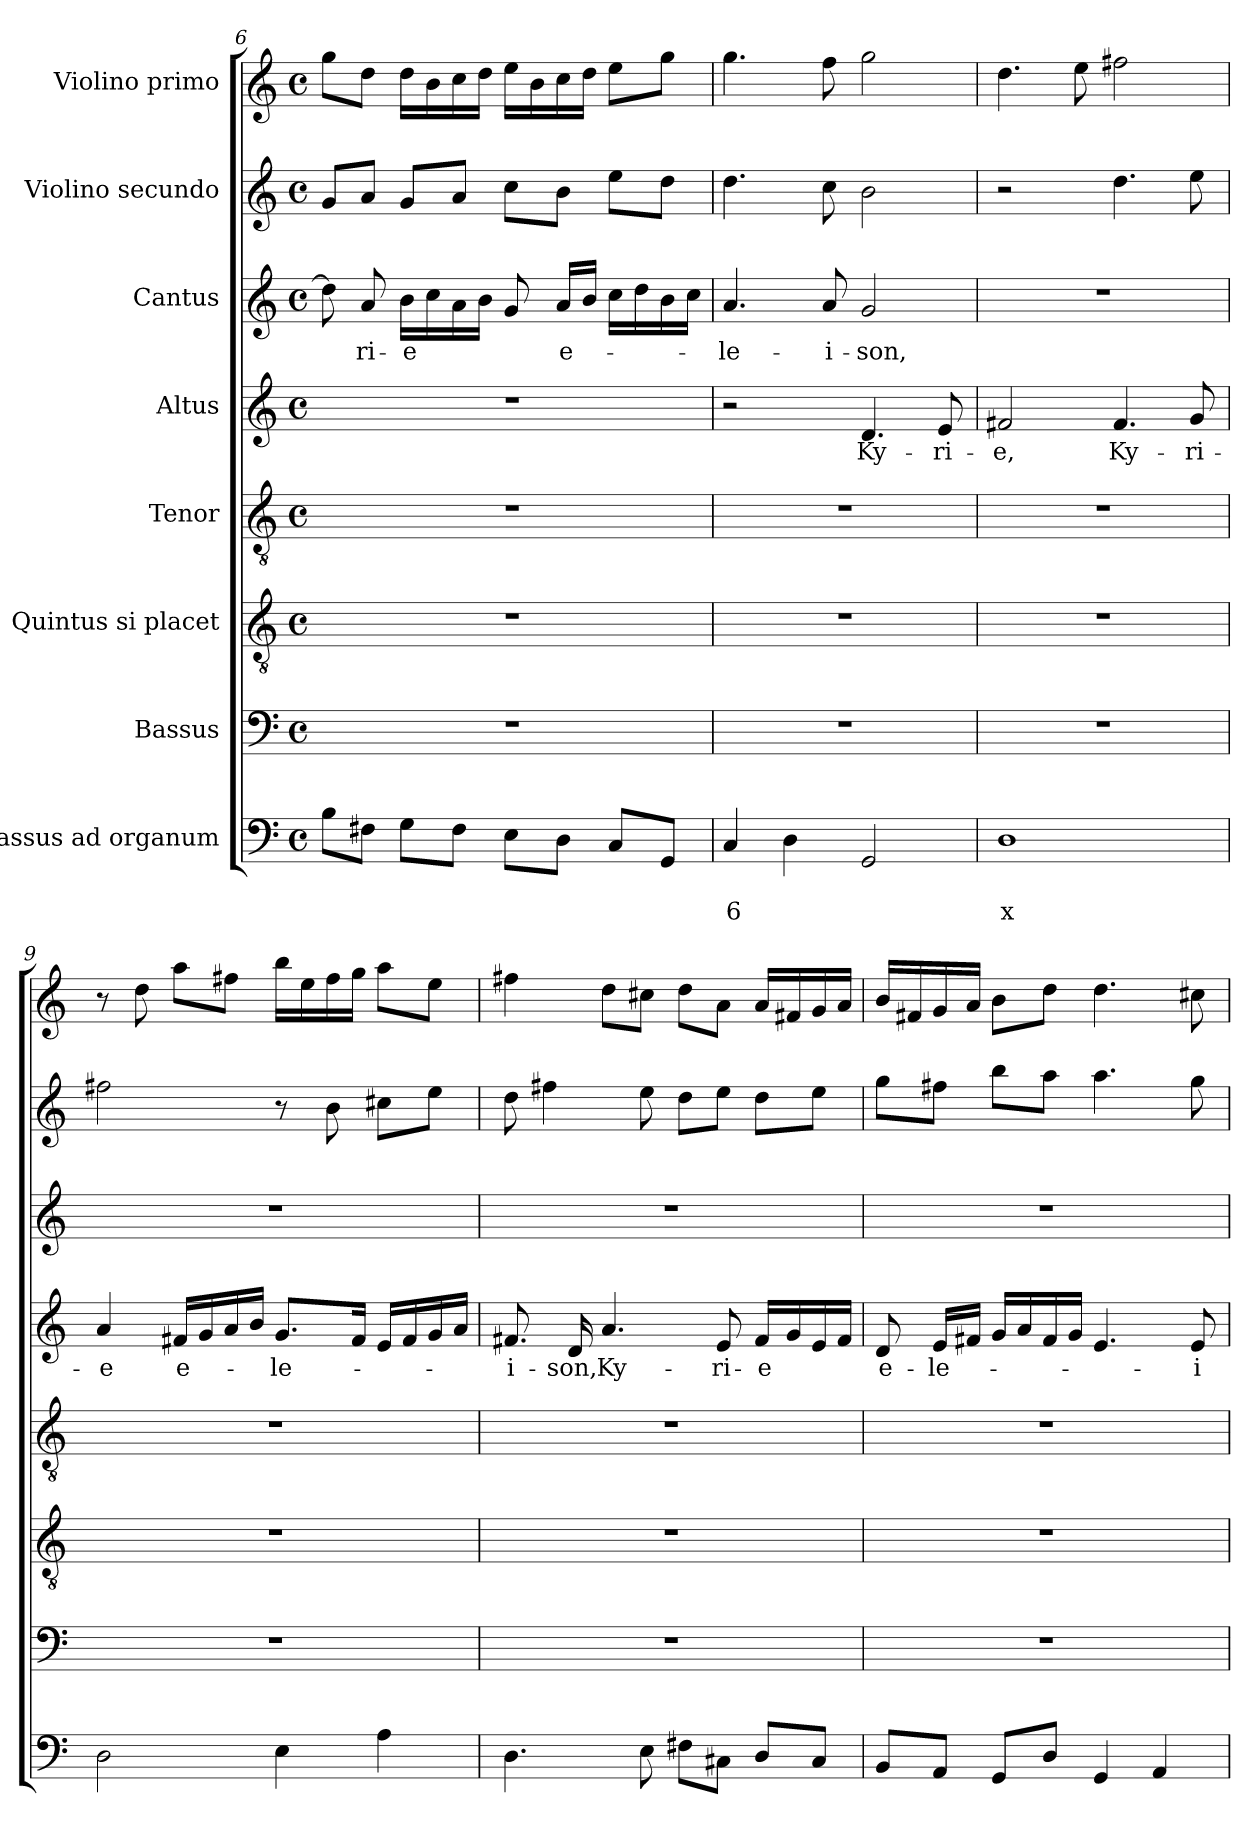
**kern	**text	**text	**kern	**kern	**kern	**kern	**text	**kern	**text	**kern	**kern
*part8	*part8	*part8	*part7	*part6	*part5	*part4	*part4	*part3	*part3	*part2	*part1
*staff8	*staff8	*staff8	*staff7	*staff6	*staff5	*staff4	*staff4	*staff3	*staff3	*staff2	*staff1
*I"Bassus ad organum	*	*	*I"Bassus	*I"Quintus si placet	*I"Tenor	*I"Altus	*	*I"Cantus	*	*I"Violino secundo	*I"Violino primo
!!LO:PB:g=z
*clefF4	*	*	*clefF4	*clefGv2	*clefGv2	*clefG2	*	*clefG2	*	*clefG2	*clefG2
*k[]	*	*	*k[]	*k[]	*k[]	*k[]	*	*k[]	*	*k[]	*k[]
*C:	*	*	*C:	*C:	*C:	*C:	*	*C:	*	*C:	*C:
*M4/4	*	*	*M4/4	*M4/4	*M4/4	*M4/4	*	*M4/4	*	*M4/4	*M4/4
*met(c)	*	*	*met(c)	*met(c)	*met(c)	*met(c)	*	*met(c)	*	*met(c)	*met(c)
=6	=6	=6	=6	=6	=6	=6	=6	=6	=6	=6	=6
8B\L	.	.	1r	1r	1r	1r	.	8dd\]	.	8g/L	8gg\L
!	!	!	!	!	!	!	!	!	!LO:LY:b	!	!
8F#X\J	.	.	.	.	.	.	.	8a/	-ri-	8a/J	8dd\J
!	!	!	!	!	!	!	!	!	!LO:LY:b	!	!
8G\L	.	.	.	.	.	.	.	16b\LL	-e	8g/L	16dd\LL
.	.	.	.	.	.	.	.	16cc\	.	.	16b\
8F#\J	.	.	.	.	.	.	.	16a\	.	8a/J	16cc\
.	.	.	.	.	.	.	.	16b\JJ	.	.	16dd\JJ
8E\L	.	.	.	.	.	.	.	8g/	.	8cc\L	16ee\LL
.	.	.	.	.	.	.	.	.	.	.	16b\
!	!	!	!	!	!	!	!	!	!LO:LY:b	!	!
8D\J	.	.	.	.	.	.	.	16a/LL	e-	8b\J	16cc\
.	.	.	.	.	.	.	.	16b/JJ	.	.	16dd\JJ
8C/L	.	.	.	.	.	.	.	16cc\LL	.	8ee\L	8ee\L
.	.	.	.	.	.	.	.	16dd\	.	.	.
8GG/J	.	.	.	.	.	.	.	16b\	.	8dd\J	8gg\J
.	.	.	.	.	.	.	.	16cc\JJ	.	.	.
=7	=7	=7	=7	=7	=7	=7	=7	=7	=7	=7	=7
!	!	!LO:LY:b	!	!	!	!	!	!	!LO:LY:b	!	!
4C/	.	6	1r	1r	1r	2r	.	4.a/	-le-	4.dd\	4.gg\
4D\	.	.	.	.	.	.	.	.	.	.	.
!	!	!	!	!	!	!	!	!	!LO:LY:b	!	!
.	.	.	.	.	.	.	.	8a/	-i-	8cc\	8ff\
!	!	!	!	!	!	!	!LO:LY:b	!	!LO:LY:b	!	!
2GG/	.	.	.	.	.	4.d/	Ky-	2g/	-son,	2b\	2gg\
!	!	!	!	!	!	!	!LO:LY:b	!	!	!	!
.	.	.	.	.	.	8e/	-ri-	.	.	.	.
=8	=8	=8	=8	=8	=8	=8	=8	=8	=8	=8	=8
!	!	!LO:LY:b	!	!	!	!	!LO:LY:b	!	!	!	!
1D	.	x	1r	1r	1r	2f#X/	-e,	1r	.	2r	4.dd\
.	.	.	.	.	.	.	.	.	.	.	8ee\
!	!	!	!	!	!	!	!LO:LY:b	!	!	!	!
.	.	.	.	.	.	4.f#/	Ky-	.	.	4.dd\	2ff#X\
!	!	!	!	!	!	!	!LO:LY:b	!	!	!	!
.	.	.	.	.	.	8g/	-ri-	.	.	8ee\	.
=9	=9	=9	=9	=9	=9	=9	=9	=9	=9	=9	=9
!	!	!	!	!	!	!	!LO:LY:b	!	!	!	!
2D\	.	.	1r	1r	1r	4a/	-e	1r	.	2ff#X\	8r
.	.	.	.	.	.	.	.	.	.	.	8dd\
!	!	!	!	!	!	!	!LO:LY:b	!	!	!	!
.	.	.	.	.	.	16f#X/LL	e-	.	.	.	8aa\L
.	.	.	.	.	.	16g/	.	.	.	.	.
.	.	.	.	.	.	16a/	.	.	.	.	8ff#X\J
.	.	.	.	.	.	16b/JJ	.	.	.	.	.
!	!	!	!	!	!	!	!LO:LY:b	!	!	!	!
4E\	.	.	.	.	.	8.g/L	-le-	.	.	8r	16bb\LL
.	.	.	.	.	.	.	.	.	.	.	16ee\
.	.	.	.	.	.	.	.	.	.	8b\	16ff#\
.	.	.	.	.	.	16f#/Jk	.	.	.	.	16gg\JJ
4A\	.	.	.	.	.	16e/LL	.	.	.	8cc#X\L	8aa\L
.	.	.	.	.	.	16f#/	.	.	.	.	.
.	.	.	.	.	.	16g/	.	.	.	8ee\J	8ee\J
.	.	.	.	.	.	16a/JJ	.	.	.	.	.
!!LO:LB:g=z
=10	=10	=10	=10	=10	=10	=10	=10	=10	=10	=10	=10
!	!	!	!	!	!	!	!LO:LY:b	!	!	!	!
4.D\	.	.	1r	1r	1r	8.f#X/	-i-	1r	.	8dd\	4ff#X\
.	.	.	.	.	.	.	.	.	.	4ff#X\	.
!	!	!	!	!	!	!	!LO:LY:b	!	!	!	!
.	.	.	.	.	.	16d/	-son,	.	.	.	.
!	!	!	!	!	!	!	!LO:LY:b	!	!	!	!
.	.	.	.	.	.	4.a/	Ky-	.	.	.	8dd\L
8E\	.	.	.	.	.	.	.	.	.	8ee\	8cc#X\J
8F#X\L	.	.	.	.	.	.	.	.	.	8dd\L	8dd\L
!	!	!	!	!	!	!	!LO:LY:b	!	!	!	!
8C#X\J	.	.	.	.	.	8e/	-ri-	.	.	8ee\J	8a\J
!	!	!	!	!	!	!	!LO:LY:b	!	!	!	!
8D/L	.	.	.	.	.	16f#/LL	-e	.	.	8dd\L	16a/LL
.	.	.	.	.	.	16g/	.	.	.	.	16f#X/
8C#/J	.	.	.	.	.	16e/	.	.	.	8ee\J	16g/
.	.	.	.	.	.	16f#/JJ	.	.	.	.	16a/JJ
=11	=11	=11	=11	=11	=11	=11	=11	=11	=11	=11	=11
!	!	!	!	!	!	!	!LO:LY:b	!	!	!	!
8BB/L	.	.	1r	1r	1r	8d/	e-	1r	.	8gg\L	16b/LL
.	.	.	.	.	.	.	.	.	.	.	16f#X/
!	!	!	!	!	!	!	!LO:LY:b	!	!	!	!
8AA/J	.	.	.	.	.	16e/LL	-le-	.	.	8ff#X\J	16g/
.	.	.	.	.	.	16f#X/JJ	.	.	.	.	16a/JJ
8GG/L	.	.	.	.	.	16g/LL	.	.	.	8bb\L	8b\L
.	.	.	.	.	.	16a/	.	.	.	.	.
8D/J	.	.	.	.	.	16f#/	.	.	.	8aa\J	8dd\J
.	.	.	.	.	.	16g/JJ	.	.	.	.	.
4GG/	.	.	.	.	.	4.e/	.	.	.	4.aa\	4.dd\
4AA/	.	.	.	.	.	.	.	.	.	.	.
!	!	!	!	!	!	!	!LO:LY:b	!	!	!	!
.	.	.	.	.	.	8e/	-i-	.	.	8gg\	8cc#X\
=	=	=	=	=	=	=	=	=	=	=	=
*-	*-	*-	*-	*-	*-	*-	*-	*-	*-	*-	*-
